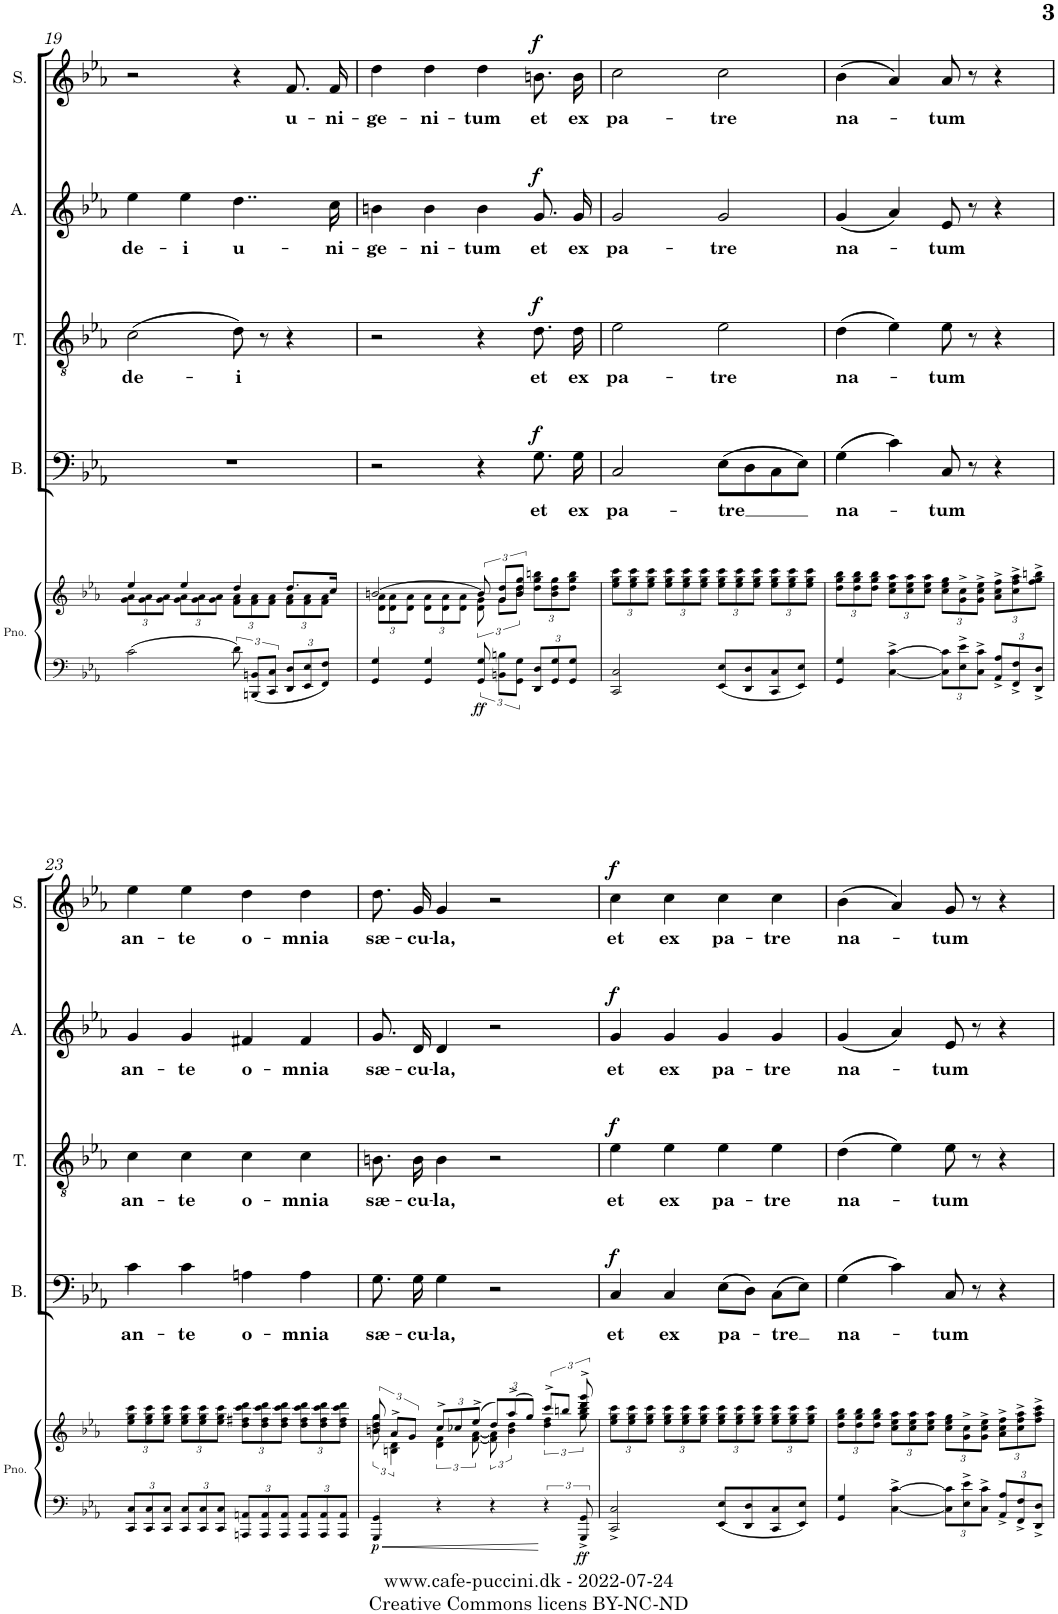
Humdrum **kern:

**kern	**kern	**dynam	**kern	**text	**dynam	**kern	**text	**dynam	**kern	**text	**dynam	**kern	**text	**dynam
*part5	*part5	*part5	*part4	*part4	*part4	*part3	*part3	*part3	*part2	*part2	*part2	*part1	*part1	*part1
*staff6	*staff5	*staff5/6	*staff4	*staff4	*staff4	*staff3	*staff3	*staff3	*staff2	*staff2	*staff2	*staff1	*staff1	*staff1
*I"Piano	*	*	*I"Bass	*	*	*I"Tenor	*	*	*I"Alto	*	*	*I"Soprano	*	*
*I'Pno.	*	*	*I'B.	*	*	*I'T.	*	*	*I'A.	*	*	*I'S.	*	*
!!LO:PB:g=z
*clefF4	*clefG2	*	*clefF4	*	*	*clefGv2	*	*	*clefG2	*	*	*clefG2	*	*
*k[b-e-a-]	*k[b-e-a-]	*	*k[b-e-a-]	*	*	*k[b-e-a-]	*	*	*k[b-e-a-]	*	*	*k[b-e-a-]	*	*
*M4/4	*M4/4	*	*M4/4	*	*	*M4/4	*	*	*M4/4	*	*	*M4/4	*	*
*met(c)	*met(c)	*	*met(c)	*	*	*met(c)	*	*	*met(c)	*	*	*met(c)	*	*
=19	=19	=19	=19	=19	=19	=19	=19	=19	=19	=19	=19	=19	=19	=19
*	*^	*	*	*	*	*	*	*	*	*	*	*	*	*
*	*	*Xbrackettup	*	*	*	*	*	*	*	*	*	*	*	*	*
!	!	!	!	!	!	!	!	!LO:LY:b	!	!	!LO:LY:b	!	!	!	!
2c\	4ee-/	12g\ 12a-\L	.	1r	.	.	(2c\	de-	.	4ee-\	de-	.	2r	.	.
.	.	12g\ 12a-\	.	.	.	.	.	.	.	.	.	.	.	.	.
.	.	12g\ 12a-\J	.	.	.	.	.	.	.	.	.	.	.	.	.
!	!	!	!	!	!	!	!	!	!	!	!LO:LY:b	!	!	!	!
.	4ee-/	12g\ 12a-\L	.	.	.	.	.	.	.	4ee-\	-i	.	.	.	.
.	.	12g\ 12a-\	.	.	.	.	.	.	.	.	.	.	.	.	.
.	.	12g\ 12a-\J	.	.	.	.	.	.	.	.	.	.	.	.	.
!	!	!	!	!	!	!	!	!LO:LY:b	!	!	!LO:LY:b	!	!	!	!
12d\	4dd/	12f\ 12a-\L	.	.	.	.	8d\)	-i	.	4..dd\	u-	.	4r	.	.
12BBBn/ 12BBn/L	.	12f\ 12a-\	.	.	.	.	.	.	.	.	.	.	.	.	.
.	.	.	.	.	.	.	8r	.	.	.	.	.	.	.	.
12CC/ 12C/J	.	12f\ 12a-\J	.	.	.	.	.	.	.	.	.	.	.	.	.
*Xbrackettup	*	*	*	*	*	*	*	*	*	*	*	*	*	*	*
!	!	!	!	!	!	!	!	!	!	!	!	!	!	!LO:LY:b	!
12DD/ 12D/L	8.dd/L	12f\ 12a-\L	.	.	.	.	4r	.	.	.	.	.	8.f/L	u-	.
12EE-/ 12E-/	.	12f\ 12a-\	.	.	.	.	.	.	.	.	.	.	.	.	.
12FF/ 12F/J	.	12f\ 12a-\J	.	.	.	.	.	.	.	.	.	.	.	.	.
!	!	!	!	!	!	!	!	!	!	!	!LO:LY:b	!	!	!LO:LY:b	!
.	16cc/Jk	.	.	.	.	.	.	.	.	16cc\	-ni-	.	16f/Jk	-ni-	.
=20	=20	=20	=20	=20	=20	=20	=20	=20	=20	=20	=20	=20	=20	=20	=20
!	!	!	!	!	!	!	!	!	!	!	!LO:LY:b	!	!	!LO:LY:b	!
4GG/ 4G/	[2bn/	12d\ 12a-\L	.	2r	.	.	2r	.	.	4bn\	-ge-	.	4dd\	-ge-	.
.	.	12d\ 12a-\	.	.	.	.	.	.	.	.	.	.	.	.	.
.	.	12d\ 12a-\J	.	.	.	.	.	.	.	.	.	.	.	.	.
!	!	!	!	!	!	!	!	!	!	!	!LO:LY:b	!	!	!LO:LY:b	!
4GG/ 4G/	.	12d\ 12a-\L	.	.	.	.	.	.	.	4b\	-ni-	.	4dd\	-ni-	.
.	.	12d\ 12a-\	.	.	.	.	.	.	.	.	.	.	.	.	.
.	.	12d\ 12a-\J	.	.	.	.	.	.	.	.	.	.	.	.	.
*brackettup	*brackettup	*	*	*	*	*	*	*	*	*	*	*	*	*	*
!	!	!	!LO:DY:b=2	!	!	!	!	!	!	!	!LO:LY:b	!	!	!LO:LY:b	!
12GG/ 12G/	12b/]	12d\ 12g\	ff	4r	.	.	4r	.	.	4b\	-tum	.	4dd\	-tum	.
12BBn\ 12Bn\L	12g/ 12dd/L	12g\L	.	.	.	.	.	.	.	.	.	.	.	.	.
12GG\ 12G\J	12b/ 12dd/ 12gg/J	12b\ 12dd\J	.	.	.	.	.	.	.	.	.	.	.	.	.
*Xbrackettup	*Xbrackettup	*	*	*	*	*	*	*	*	*	*	*	*	*	*
!	!	!	!	!	!LO:LY:b	!LO:DY:a	!	!LO:LY:b	!LO:DY:a	!	!LO:LY:b	!LO:DY:a	!	!LO:LY:b	!LO:DY:a
12DD/ 12D/L	12dd\ 12gg\ 12bbn\L	4ryy	.	8.G\	et	f	8.d\L	et	f	8.g/L	et	f	8.bn\L	et	f
12GG/ 12G/	12b\ 12dd\ 12gg\	.	.	.	.	.	.	.	.	.	.	.	.	.	.
12GG/ 12G/J	12dd\ 12gg\ 12bb\J	.	.	.	.	.	.	.	.	.	.	.	.	.	.
!	!	!	!	!	!LO:LY:b	!	!	!LO:LY:b	!	!	!LO:LY:b	!	!	!LO:LY:b	!
.	.	.	.	16G\	ex	.	16d\Jk	ex	.	16g/Jk	ex	.	16b\Jk	ex	.
*	*v	*v	*	*	*	*	*	*	*	*	*	*	*	*	*
=21	=21	=21	=21	=21	=21	=21	=21	=21	=21	=21	=21	=21	=21	=21
!	!	!	!	!LO:LY:b	!	!	!LO:LY:b	!	!	!LO:LY:b	!	!	!LO:LY:b	!
2CC/ 2C/	12ee-\ 12gg\ 12ccc\L	.	2C/	pa-	.	2e-\	pa-	.	2g/	pa-	.	2cc\	pa-	.
.	12ee-\ 12gg\ 12ccc\	.	.	.	.	.	.	.	.	.	.	.	.	.
.	12ee-\ 12gg\ 12ccc\J	.	.	.	.	.	.	.	.	.	.	.	.	.
.	12ee-\ 12gg\ 12ccc\L	.	.	.	.	.	.	.	.	.	.	.	.	.
.	12ee-\ 12gg\ 12ccc\	.	.	.	.	.	.	.	.	.	.	.	.	.
.	12ee-\ 12gg\ 12ccc\J	.	.	.	.	.	.	.	.	.	.	.	.	.
!	!	!	!	!LO:LY:b	!	!	!LO:LY:b	!	!	!LO:LY:b	!	!	!LO:LY:b	!
8EE-/ 8E-/L	12ee-\ 12gg\ 12ccc\L	.	(8E-\L	-tre	.	2e-\	-tre	.	2g/	-tre	.	2cc\	-tre	.
.	12ee-\ 12gg\ 12ccc\	.	.	.	.	.	.	.	.	.	.	.	.	.
8DD/ 8D/	.	.	8D\	.	.	.	.	.	.	.	.	.	.	.
.	12ee-\ 12gg\ 12ccc\J	.	.	.	.	.	.	.	.	.	.	.	.	.
8CC/ 8C/	12ee-\ 12gg\ 12ccc\L	.	8C\	.	.	.	.	.	.	.	.	.	.	.
.	12ee-\ 12gg\ 12ccc\	.	.	.	.	.	.	.	.	.	.	.	.	.
8EE-/ 8E-/J	.	.	8E-\J)	.	.	.	.	.	.	.	.	.	.	.
.	12ee-\ 12gg\ 12ccc\J	.	.	.	.	.	.	.	.	.	.	.	.	.
=22	=22	=22	=22	=22	=22	=22	=22	=22	=22	=22	=22	=22	=22	=22
!	!	!	!	!LO:LY:b	!	!	!LO:LY:b	!	!	!LO:LY:b	!	!	!LO:LY:b	!
4GG/ 4G/	12dd\ 12gg\ 12bb-\L	.	(4G\	na-	.	(4d\	na-	.	(4g/	na-	.	(4b-\	na-	.
.	12dd\ 12gg\ 12bb-\	.	.	.	.	.	.	.	.	.	.	.	.	.
.	12dd\ 12gg\ 12bb-\J	.	.	.	.	.	.	.	.	.	.	.	.	.
[4C\^ [4c\^	12cc\ 12ee-\ 12aa-\L	.	4c\)	.	.	4e-\)	.	.	4a-/)	.	.	4a-/)	.	.
.	12cc\ 12ee-\ 12aa-\	.	.	.	.	.	.	.	.	.	.	.	.	.
.	12cc\ 12ee-\ 12aa-\J	.	.	.	.	.	.	.	.	.	.	.	.	.
!	!	!	!	!LO:LY:b	!	!	!LO:LY:b	!	!	!LO:LY:b	!	!	!LO:LY:b	!
12C\] 12c\]L	12cc\ 12ee-\ 12gg\L	.	8C/	-tum	.	8e-\	-tum	.	8e-/	-tum	.	8a-/	-tum	.
12E-\^ 12e-\^	12g\^ 12cc\^	.	.	.	.	.	.	.	.	.	.	.	.	.
.	.	.	8r	.	.	8r	.	.	8r	.	.	8r	.	.
12C\^ 12c\^J	12g\^ 12cc\^ 12ee-\^J	.	.	.	.	.	.	.	.	.	.	.	.	.
12AA-/^ 12A-/^L	12a-\^ 12cc\^ 12ff\^L	.	4r	.	.	4r	.	.	4r	.	.	4r	.	.
12FF/^ 12F/^	12cc\^ 12ff\^ 12aa-\^	.	.	.	.	.	.	.	.	.	.	.	.	.
12DD/^ 12D/^J	12ff\^ 12gg\^ 12bbn\^J	.	.	.	.	.	.	.	.	.	.	.	.	.
!!LO:LB:g=z
=23	=23	=23	=23	=23	=23	=23	=23	=23	=23	=23	=23	=23	=23	=23
!	!	!	!	!LO:LY:b	!	!	!LO:LY:b	!	!	!LO:LY:b	!	!	!LO:LY:b	!
12CC/ 12C/L	12ee-\ 12gg\ 12ccc\L	.	4c\	an-	.	4c\	an-	.	4g/	an-	.	4ee-\	an-	.
12CC/ 12C/	12ee-\ 12gg\ 12ccc\	.	.	.	.	.	.	.	.	.	.	.	.	.
12CC/ 12C/J	12ee-\ 12gg\ 12ccc\J	.	.	.	.	.	.	.	.	.	.	.	.	.
!	!	!	!	!LO:LY:b	!	!	!LO:LY:b	!	!	!LO:LY:b	!	!	!LO:LY:b	!
12CC/ 12C/L	12ee-\ 12gg\ 12ccc\L	.	4c\	-te	.	4c\	-te	.	4g/	-te	.	4ee-\	-te	.
12CC/ 12C/	12ee-\ 12gg\ 12ccc\	.	.	.	.	.	.	.	.	.	.	.	.	.
12CC/ 12C/J	12ee-\ 12gg\ 12ccc\J	.	.	.	.	.	.	.	.	.	.	.	.	.
!	!	!	!	!LO:LY:b	!	!	!LO:LY:b	!	!	!LO:LY:b	!	!	!LO:LY:b	!
12AAAn/ 12AAn/L	12dd\ 12ff#X\ 12ccc\ 12ddd\L	.	4An\	o-	.	4c\	o-	.	4f#X/	o-	.	4dd\	o-	.
12AAA/ 12AA/	12dd\ 12ff#\ 12ccc\ 12ddd\	.	.	.	.	.	.	.	.	.	.	.	.	.
12AAA/ 12AA/J	12dd\ 12ff#\ 12ccc\ 12ddd\J	.	.	.	.	.	.	.	.	.	.	.	.	.
!	!	!	!	!LO:LY:b	!	!	!LO:LY:b	!	!	!LO:LY:b	!	!	!LO:LY:b	!
12AAA/ 12AA/L	12dd\ 12ff#\ 12ccc\ 12ddd\L	.	4A\	-mnia	.	4c\	-mnia	.	4f#/	-mnia	.	4dd\	-mnia	.
12AAA/ 12AA/	12dd\ 12ff#\ 12ccc\ 12ddd\	.	.	.	.	.	.	.	.	.	.	.	.	.
12AAA/ 12AA/J	12dd\ 12ff#\ 12ccc\ 12ddd\J	.	.	.	.	.	.	.	.	.	.	.	.	.
=24	=24	=24	=24	=24	=24	=24	=24	=24	=24	=24	=24	=24	=24	=24
*	*brackettup	*	*	*	*	*	*	*	*	*	*	*	*	*
*	*^	*	*	*	*	*	*	*	*	*	*	*	*	*
!	!	!	!LO:DY:b=2	!	!LO:LY:b	!	!	!LO:LY:b	!	!	!LO:LY:b	!	!	!LO:LY:b	!
4GGG/ 4GG/	12bn/ 12dd/ 12gg/	12b\ 12dd\ 12gg\	p	8.G\	sæ-	.	8.Bn\L	sæ-	.	8.g/L	sæ-	.	8.dd\L	sæ-	.
.	12a-^/L	6Bn\ 6d\	.	.	.	.	.	.	.	.	.	.	.	.	.
.	12g/J	.	.	.	.	.	.	.	.	.	.	.	.	.	.
!	!	!	!	!	!LO:LY:b	!	!	!LO:LY:b	!	!	!LO:LY:b	!	!	!LO:LY:b	!
.	.	.	.	16G\	-cu-	.	16B\Jk	-cu-	.	16d/Jk	-cu-	.	16g\Jk	-cu-	.
*	*Xbrackettup	*brackettup	*	*	*	*	*	*	*	*	*	*	*	*	*
!	!	!	!	!	!LO:LY:b	!	!	!LO:LY:b	!	!	!LO:LY:b	!	!	!LO:LY:b	!
4r	12cc^/L	6d\ 6f\	.	4G\	-la,	.	4B\	-la,	.	4d/	-la,	.	4g/	-la,	.
.	12cc-X/	.	.	.	.	.	.	.	.	.	.	.	.	.	.
.	(12ee-^/J	[12f\ [12a-\	.	.	.	.	.	.	.	.	.	.	.	.	.
*	*Xbrackettup	*brackettup	*	*	*	*	*	*	*	*	*	*	*	*	*
4r	12dd/L)	12f\] 12a-\]	.	2r	.	.	2r	.	.	2r	.	.	2r	.	.
.	(12aa-^/	6b\ 6dd\	.	.	.	.	.	.	.	.	.	.	.	.	.
.	12gg/J)	.	.	.	.	.	.	.	.	.	.	.	.	.	.
*brackettup	*	*	*	*	*	*	*	*	*	*	*	*	*	*	*
6r	12ccc^/L	6dd\ 6ff\	.	.	.	.	.	.	.	.	.	.	.	.	.
.	12bbn/J	.	.	.	.	.	.	.	.	.	.	.	.	.	.
!	!	!	!LO:DY:b=2	!	!	!	!	!	!	!	!	!	!	!	!
12GGG/^ 12GG/^	12gg/^ 12bb/^ 12ddd/^ 12ggg/^	12gg\ 12bb\ 12ddd\	ff	.	.	.	.	.	.	.	.	.	.	.	.
*	*v	*v	*	*	*	*	*	*	*	*	*	*	*	*	*
=25	=25	=25	=25	=25	=25	=25	=25	=25	=25	=25	=25	=25	=25	=25
*	*Xbrackettup	*	*	*	*	*	*	*	*	*	*	*	*	*
*	*^	*	*	*	*	*	*	*	*	*	*	*	*	*
!	!	!	!	!	!LO:LY:b	!LO:DY:a	!	!LO:LY:b	!LO:DY:a	!	!LO:LY:b	!LO:DY:a	!	!LO:LY:b	!LO:DY:a
*	*v	*v	*	*	*	*	*	*	*	*	*	*	*	*	*
2CC/^ 2C/^	12ee-\ 12gg\ 12ccc\L	.	4C/	et	f	4e-\	et	f	4g/	et	f	4cc\	et	f
.	12ee-\ 12gg\ 12ccc\	.	.	.	.	.	.	.	.	.	.	.	.	.
.	12ee-\ 12gg\ 12ccc\J	.	.	.	.	.	.	.	.	.	.	.	.	.
!	!	!	!	!LO:LY:b	!	!	!LO:LY:b	!	!	!LO:LY:b	!	!	!LO:LY:b	!
.	12ee-\ 12gg\ 12ccc\L	.	4C/	ex	.	4e-\	ex	.	4g/	ex	.	4cc\	ex	.
.	12ee-\ 12gg\ 12ccc\	.	.	.	.	.	.	.	.	.	.	.	.	.
.	12ee-\ 12gg\ 12ccc\J	.	.	.	.	.	.	.	.	.	.	.	.	.
!	!	!	!	!LO:LY:b	!	!	!LO:LY:b	!	!	!LO:LY:b	!	!	!LO:LY:b	!
8EE-/ 8E-/L	12ee-\ 12gg\ 12ccc\L	.	(8E-\L	-pa-	.	4e-\	pa-	.	4g/	pa-	.	4cc\	pa-	.
.	12ee-\ 12gg\ 12ccc\	.	.	.	.	.	.	.	.	.	.	.	.	.
8DD/ 8D/	.	.	8D\J)	.	.	.	.	.	.	.	.	.	.	.
.	12ee-\ 12gg\ 12ccc\J	.	.	.	.	.	.	.	.	.	.	.	.	.
!	!	!	!	!LO:LY:b	!	!	!LO:LY:b	!	!	!LO:LY:b	!	!	!LO:LY:b	!
8CC/ 8C/	12ee-\ 12gg\ 12ccc\L	.	(8C\L	-tre	.	4e-\	-tre	.	4g/	-tre	.	4cc\	-tre	.
.	12ee-\ 12gg\ 12ccc\	.	.	.	.	.	.	.	.	.	.	.	.	.
8EE-/ 8E-/J	.	.	8E-\J)	.	.	.	.	.	.	.	.	.	.	.
.	12ee-\ 12gg\ 12ccc\J	.	.	.	.	.	.	.	.	.	.	.	.	.
=26	=26	=26	=26	=26	=26	=26	=26	=26	=26	=26	=26	=26	=26	=26
!	!	!	!	!LO:LY:b	!	!	!LO:LY:b	!	!	!LO:LY:b	!	!	!LO:LY:b	!
4GG/ 4G/	12dd\ 12gg\ 12bb-\L	.	(4G\	na-	.	(4d\	na-	.	(4g/	na-	.	(4b-\	na-	.
.	12dd\ 12gg\ 12bb-\	.	.	.	.	.	.	.	.	.	.	.	.	.
.	12dd\ 12gg\ 12bb-\J	.	.	.	.	.	.	.	.	.	.	.	.	.
[4C\^ [4c\^	12cc\ 12ee-\ 12aa-\L	.	4c\)	.	.	4e-\)	.	.	4a-/)	.	.	4a-/)	.	.
.	12cc\ 12ee-\ 12aa-\	.	.	.	.	.	.	.	.	.	.	.	.	.
.	12cc\ 12ee-\ 12aa-\J	.	.	.	.	.	.	.	.	.	.	.	.	.
*Xbrackettup	*	*	*	*	*	*	*	*	*	*	*	*	*	*
!	!	!	!	!LO:LY:b	!	!	!LO:LY:b	!	!	!LO:LY:b	!	!	!LO:LY:b	!
12C\] 12c\]L	12cc\ 12ee-\ 12gg\L	.	8C/	-tum	.	8e-\	-tum	.	8e-/	-tum	.	8g/	-tum	.
12E-\^ 12e-\^	12g\^ 12cc\^	.	.	.	.	.	.	.	.	.	.	.	.	.
.	.	.	8r	.	.	8r	.	.	8r	.	.	8r	.	.
12C\^ 12c\^J	12g\^ 12cc\^ 12ee-\^J	.	.	.	.	.	.	.	.	.	.	.	.	.
12AA-/^ 12A-/^L	12a-\^ 12cc\^ 12ff\^L	.	4r	.	.	4r	.	.	4r	.	.	4r	.	.
12FF/^ 12F/^	12cc\^ 12ff\^ 12aa-\^	.	.	.	.	.	.	.	.	.	.	.	.	.
12DD/^ 12D/^J	12ff\^ 12aa-\^ 12ccc\^J	.	.	.	.	.	.	.	.	.	.	.	.	.
=	=	=	=	=	=	=	=	=	=	=	=	=	=	=
*-	*-	*-	*-	*-	*-	*-	*-	*-	*-	*-	*-	*-	*-	*-
